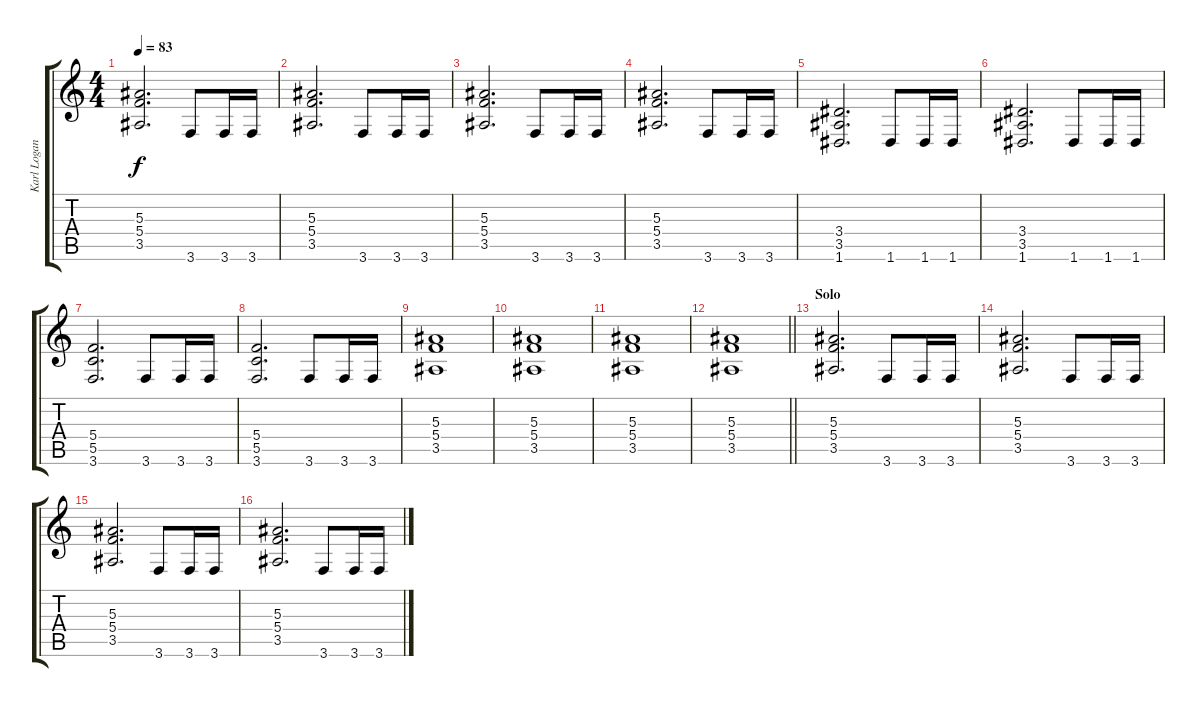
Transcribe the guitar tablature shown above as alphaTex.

\track ("Karl Logan" "Karl Logan") {instrument distortionguitar}
\staff {score tabs}
\tuning (D4 A3 F3 C3 G2 D2) {hide}
\ts (4 4)
\tempo 83
\clef g2
\ks c
(5.3 5.4 3.5).2{d dy f} 3.6.8 3.6.16 3.6.16 |
(5.3 5.4 3.5).2{d} 3.6.8 3.6.16 3.6.16 |
(5.3 5.4 3.5).2{d} 3.6.8 3.6.16 3.6.16 |
(5.3 5.4 3.5).2{d} 3.6.8 3.6.16 3.6.16 |
(3.4 3.5 1.6).2{d} 1.6.8 1.6.16 1.6.16 |
(3.4 3.5 1.6).2{d} 1.6.8 1.6.16 1.6.16 |
(5.4 5.5 3.6).2{d} 3.6.8 3.6.16 3.6.16 |
(5.4 5.5 3.6).2{d} 3.6.8 3.6.16 3.6.16 |
(5.3 5.4 3.5).1 |
(5.3 5.4 3.5).1 |
(5.3 5.4 3.5).1 |
\barLineRight lightlight
(5.3 5.4 3.5).1 |
\section ("" "Solo")
(5.3 5.4 3.5).2{d} 3.6.8 3.6.16 3.6.16 |
(5.3 5.4 3.5).2{d} 3.6.8 3.6.16 3.6.16 |
(5.3 5.4 3.5).2{d} 3.6.8 3.6.16 3.6.16 |
(5.3 5.4 3.5).2{d} 3.6.8 3.6.16 3.6.16
